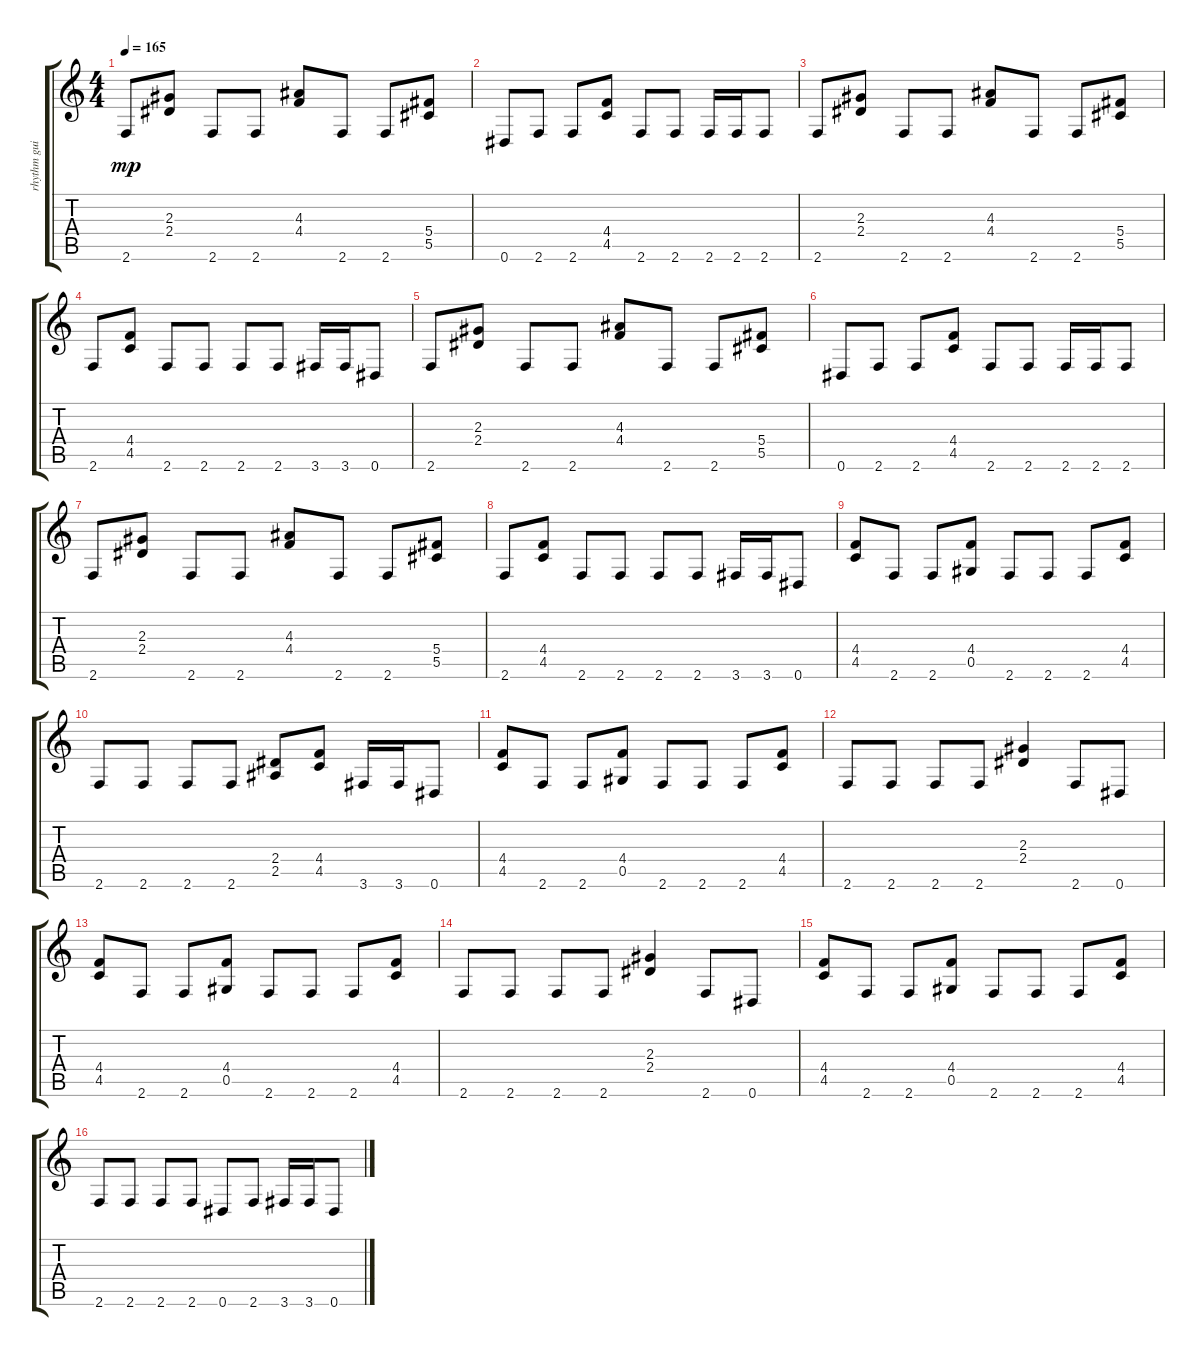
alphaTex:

\track ("rhythm guitar I" "rhythm gui") {instrument overdrivenguitar}
\staff {score tabs}
\tuning (Eb4 Bb3 Gb3 Db3 Ab2 Eb2) {hide}
\ts (4 4)
\tempo 165
\clef g2
\ks c
2.6.8{dy mp} (2.3 2.4).8 2.6.8 2.6.8 (4.3 4.4).8 2.6.8 2.6.8 (5.4 5.5).8 |
0.6.8 2.6.8 2.6.8 (4.4 4.5).8 2.6.8 2.6.8 2.6.16 2.6.16 2.6.8 |
2.6.8 (2.3 2.4).8 2.6.8 2.6.8 (4.3 4.4).8 2.6.8 2.6.8 (5.4 5.5).8 |
2.6.8 (4.4 4.5).8 2.6.8 2.6.8 2.6.8 2.6.8 3.6.16 3.6.16 0.6.8 |
2.6.8 (2.3 2.4).8 2.6.8 2.6.8 (4.3 4.4).8 2.6.8 2.6.8 (5.4 5.5).8 |
0.6.8 2.6.8 2.6.8 (4.4 4.5).8 2.6.8 2.6.8 2.6.16 2.6.16 2.6.8 |
2.6.8 (2.3 2.4).8 2.6.8 2.6.8 (4.3 4.4).8 2.6.8 2.6.8 (5.4 5.5).8 |
2.6.8 (4.4 4.5).8 2.6.8 2.6.8 2.6.8 2.6.8 3.6.16 3.6.16 0.6.8 |
(4.4 4.5).8 2.6.8 2.6.8 (4.4 0.5).8 2.6.8 2.6.8 2.6.8 (4.4 4.5).8 |
2.6.8 2.6.8 2.6.8 2.6.8 (2.4 2.5).8 (4.4 4.5).8 3.6.16 3.6.16 0.6.8 |
(4.4 4.5).8 2.6.8 2.6.8 (4.4 0.5).8 2.6.8 2.6.8 2.6.8 (4.4 4.5).8 |
2.6.8 2.6.8 2.6.8 2.6.8 (2.3 2.4).4 2.6.8 0.6.8 |
(4.4 4.5).8 2.6.8 2.6.8 (4.4 0.5).8 2.6.8 2.6.8 2.6.8 (4.4 4.5).8 |
2.6.8 2.6.8 2.6.8 2.6.8 (2.3 2.4).4 2.6.8 0.6.8 |
(4.4 4.5).8 2.6.8 2.6.8 (4.4 0.5).8 2.6.8 2.6.8 2.6.8 (4.4 4.5).8 |
2.6.8 2.6.8 2.6.8 2.6.8 0.6.8 2.6.8 3.6.16 3.6.16 0.6.8
